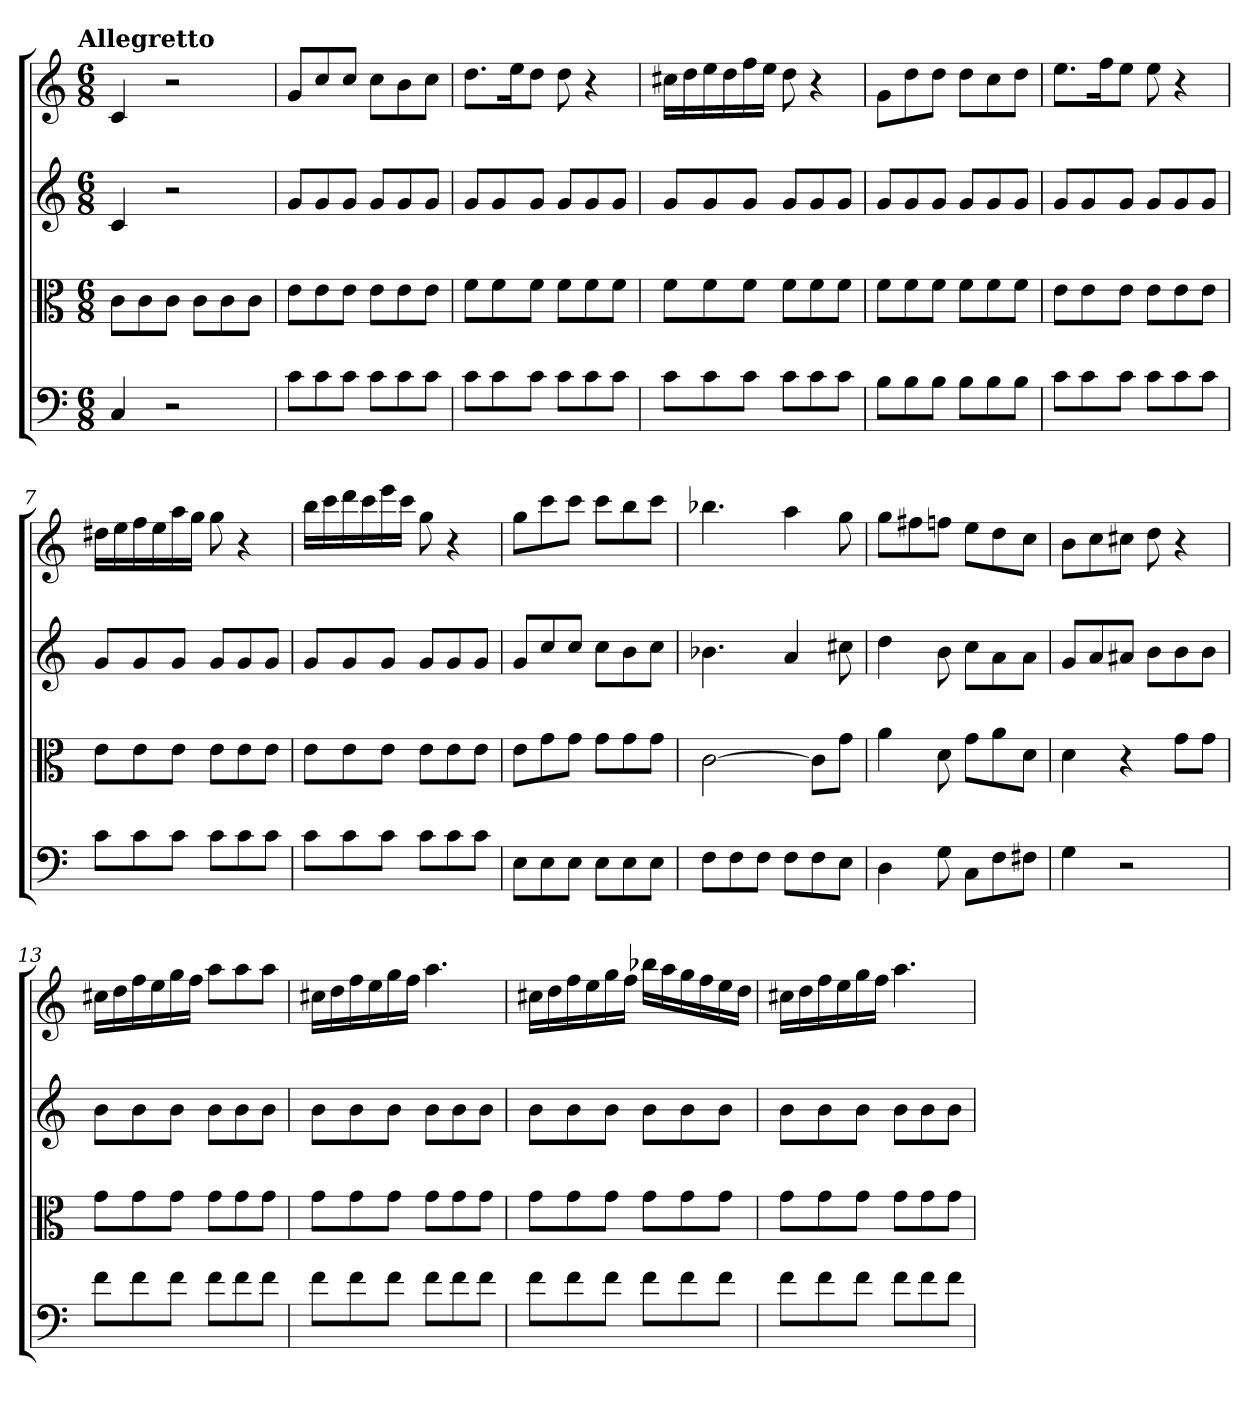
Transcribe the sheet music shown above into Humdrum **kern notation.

**kern	**kern	**kern	**kern
*part4	*part3	*part2	*part1
*staff4	*staff3	*staff2	*staff1
*clefF4	*clefC3	*	*
*k[]	*k[]	*k[]	*k[]
*C:	*C:	*C:	*C:
!!LO:TX:omd:t=Allegretto
*M6/8	*M6/8	*M6/8	*M6/8
*MM108	*MM108	*MM108	*MM108
=	=	=	=
4C	8c\L	4c	4c
.	8c\	.	.
2r	8c\J	2r	2r
.	8c\L	.	.
.	8c\	.	.
.	8c\J	.	.
=2	=2	=2	=2
8c\L	8e\L	8gL	8gL
8c\	8e\	8g	8cc
8c\J	8e\J	8gJ	8ccJ
8c\L	8e\L	8gL	8ccL
8c\	8e\	8g	8b
8c\J	8e\J	8gJ	8ccJ
=3	=3	=3	=3
8c\L	8f\L	8gL	8.ddL
8c\	8f\	8g	.
.	.	.	16eeK
8c\J	8f\J	8gJ	8ddJ
8c\L	8f\L	8gL	8dd
8c\	8f\	8g	4r
8c\J	8f\J	8gJ	.
=4	=4	=4	=4
8c\L	8f\L	8gL	16cc#XLL
.	.	.	16dd
8c\	8f\	8g	16ee
.	.	.	16dd
8c\J	8f\J	8gJ	16ff
.	.	.	16eeJJ
8c\L	8f\L	8gL	8dd
8c\	8f\	8g	4r
8c\J	8f\J	8gJ	.
=5	=5	=5	=5
8B\L	8f\L	8gL	8gL
8B\	8f\	8g	8dd
8B\J	8f\J	8gJ	8ddJ
8B\L	8f\L	8gL	8ddL
8B\	8f\	8g	8cc
8B\J	8f\J	8gJ	8ddJ
=6	=6	=6	=6
8c\L	8e\L	8gL	8.eeL
8c\	8e\	8g	.
.	.	.	16ffK
8c\J	8e\J	8gJ	8eeJ
8c\L	8e\L	8gL	8ee
8c\	8e\	8g	4r
8c\J	8e\J	8gJ	.
=7	=7	=7	=7
8c\L	8e\L	8gL	16dd#XLL
.	.	.	16ee
8c\	8e\	8g	16ff
.	.	.	16ee
8c\J	8e\J	8gJ	16aa
.	.	.	16ggJJ
8c\L	8e\L	8gL	8gg
8c\	8e\	8g	4r
8c\J	8e\J	8gJ	.
=8	=8	=8	=8
8c\L	8e\L	8gL	16bbLL
.	.	.	16ccc
8c\	8e\	8g	16ddd
.	.	.	16ccc
8c\J	8e\J	8gJ	16eee
.	.	.	16cccJJ
8c\L	8e\L	8gL	8gg
8c\	8e\	8g	4r
8c\J	8e\J	8gJ	.
=9	=9	=9	=9
8E\L	8e\L	8gL	8ggL
8E\	8g\	8cc	8ccc
8E\J	8g\J	8ccJ	8cccJ
8E\L	8g\L	8ccL	8cccL
8E\	8g\	8b	8bb
8E\J	8g\J	8ccJ	8cccJ
=10	=10	=10	=10
8F\L	[2c	4.b-X	4.bb-X
8F\	.	.	.
8F\J	.	.	.
8F\L	.	4a	4aa
8F\	8c\L]	.	.
8E\J	8g\J	8cc#X	8gg
=11	=11	=11	=11
4D	4a	4dd	8ggL
.	.	.	8ff#X
8G	8d	8b	8ffnJ
8C\L	8g\L	8ccL	8eeL
8F\	8a\	8a	8dd
8F#X\J	8d\J	8aJ	8ccJ
=12	=12	=12	=12
4G	4d	8gL	8bL
.	.	8a	8cc
2r	4r	8a#XJ	8cc#XJ
.	.	8bL	8dd
.	8g\L	8b	4r
.	8g\J	8bJ	.
=13	=13	=13	=13
8f\L	8g\L	8bL	16cc#XLL
.	.	.	16dd
8f\	8g\	8b	16ff
.	.	.	16ee
8f\J	8g\J	8bJ	16gg
.	.	.	16ffJJ
8f\L	8g\L	8bL	8aaL
8f\	8g\	8b	8aa
8f\J	8g\J	8bJ	8aaJ
=14	=14	=14	=14
8f\L	8g\L	8bL	16cc#XLL
.	.	.	16dd
8f\	8g\	8b	16ff
.	.	.	16ee
8f\J	8g\J	8bJ	16gg
.	.	.	16ffJJ
8f\L	8g\L	8bL	4.aa
8f\	8g\	8b	.
8f\J	8g\J	8bJ	.
=15	=15	=15	=15
8f\L	8g\L	8bL	16cc#XLL
.	.	.	16dd
8f\	8g\	8b	16ff
.	.	.	16ee
8f\J	8g\J	8bJ	16gg
.	.	.	16ffJJ
8f\L	8g\L	8bL	16bb-XLL
.	.	.	16aa
8f\	8g\	8b	16gg
.	.	.	16ff
8f\J	8g\J	8bJ	16ee
.	.	.	16ddJJ
=16	=16	=16	=16
8f\L	8g\L	8bL	16cc#XLL
.	.	.	16dd
8f\	8g\	8b	16ff
.	.	.	16ee
8f\J	8g\J	8bJ	16gg
.	.	.	16ffJJ
8f\L	8g\L	8bL	4.aa
8f\	8g\	8b	.
8f\J	8g\J	8bJ	.
=	=	=	=
*-	*-	*-	*-
